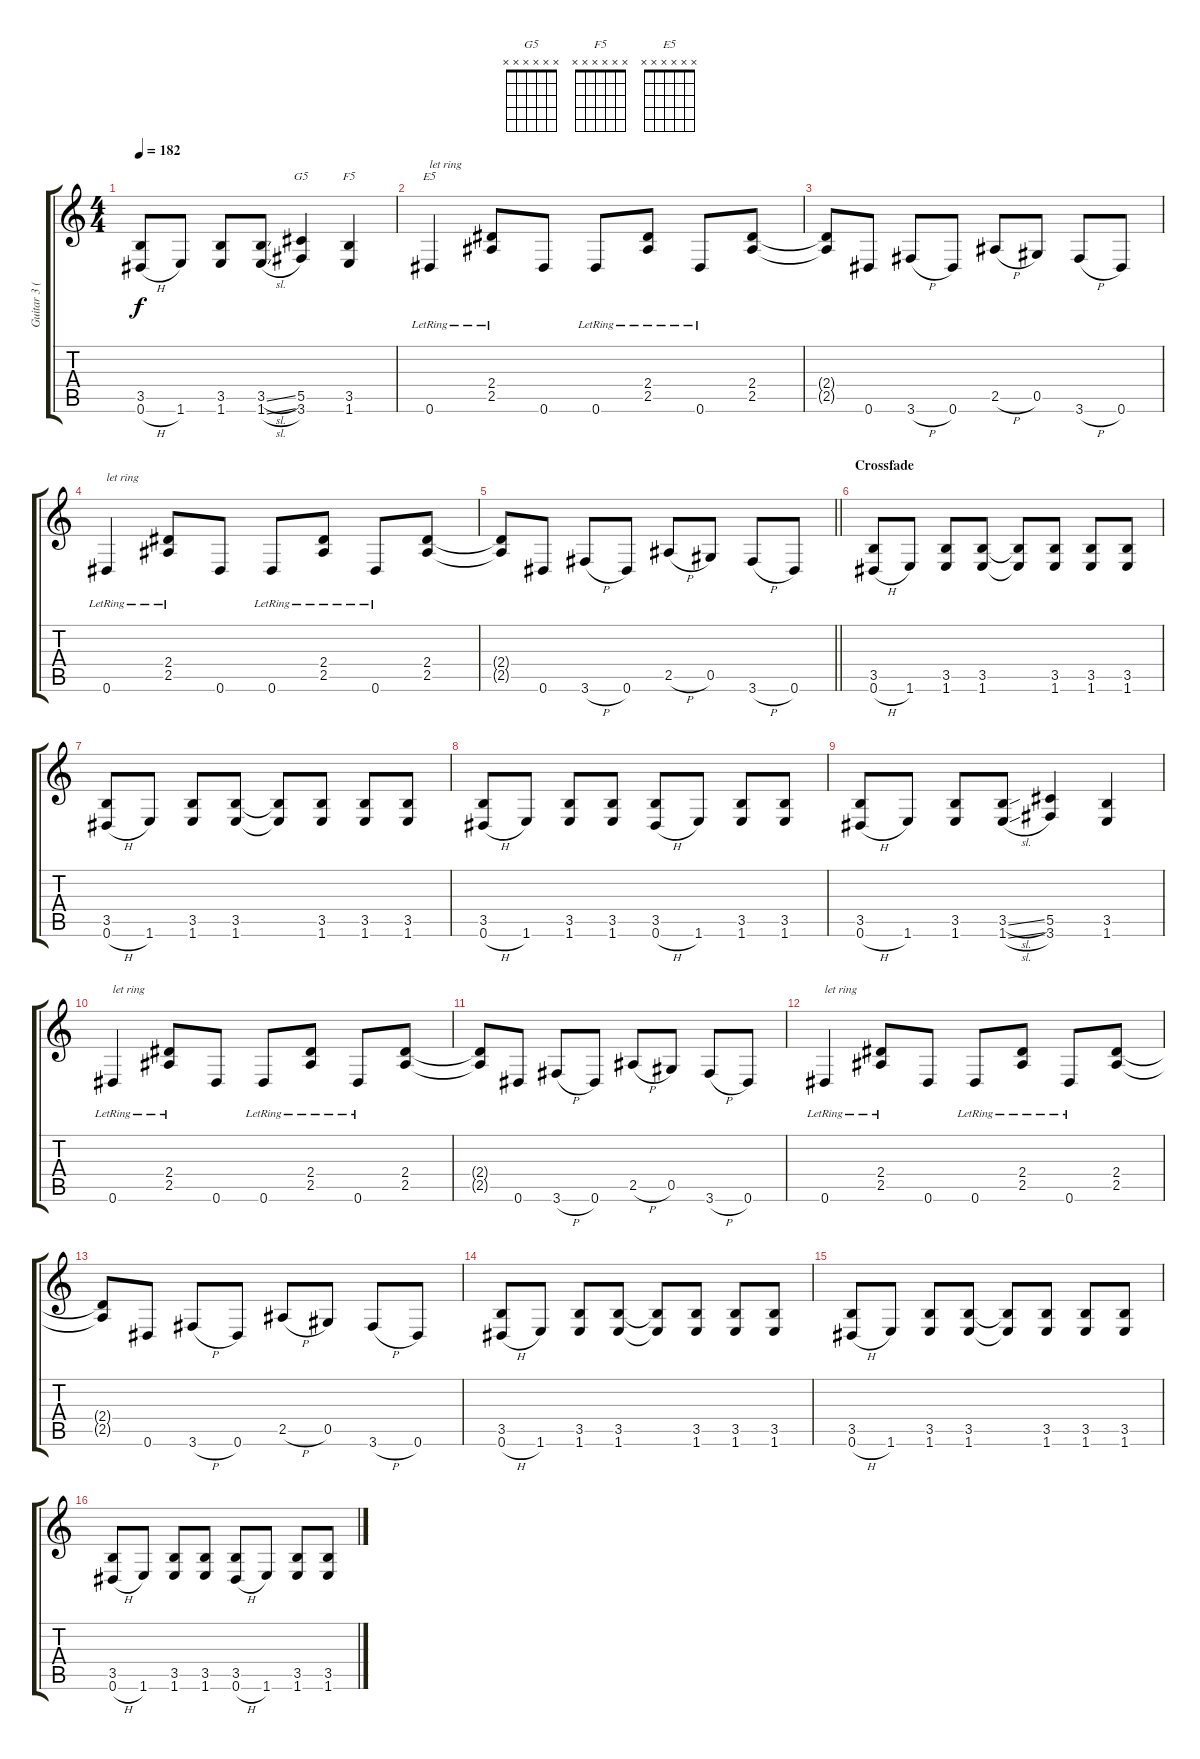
\track ("Guitar 3 (Izzy)" "Guitar 3 (") {instrument overdrivenguitar}
\staff {score tabs}
\tuning (Eb4 Bb3 Gb3 Db3 Ab2 Eb2) {hide}
\chord ("G5" x x x x x x)
\chord ("F5" x x x x x x)
\chord ("E5" x x x x x x)
\ts (4 4)
\tempo 182
\clef g2
\ks c
(3.5 0.6{h}).8{dy f} 1.6.8 (3.5 1.6).8 (3.5{sl} 1.6{sl}).8 (5.5 3.6).4{ch "G5"} (3.5 1.6).4{ch "F5"} |
0.6{lr}.4{ch "E5" txt "let ring"} (2.4{lr} 2.5{lr}).8 0.6.8 0.6{lr}.8 (2.4{lr} 2.5{lr}).8 0.6{lr}.8 (2.4 2.5).8 |
(2.4{t} 2.5{t}).8 0.6.8 3.6{h}.8 0.6.8 2.5{h}.8 0.5.8 3.6{h}.8 0.6.8 |
0.6{lr}.4{txt "let ring"} (2.4{lr} 2.5{lr}).8 0.6.8 0.6{lr}.8 (2.4{lr} 2.5{lr}).8 0.6{lr}.8 (2.4 2.5).8 |
\barLineRight lightlight
(2.4{t} 2.5{t}).8 0.6.8 3.6{h}.8 0.6.8 2.5{h}.8 0.5.8 3.6{h}.8 0.6.8 |
\section ("" "Crossfade")
(3.5 0.6{h}).8{volume 10} 1.6.8 (3.5 1.6).8 (3.5 1.6).8 (3.5{t} 1.6{t}).8 (3.5 1.6).8 (3.5 1.6).8 (3.5 1.6).8 |
(3.5 0.6{h}).8 1.6.8 (3.5 1.6).8 (3.5 1.6).8 (3.5{t} 1.6{t}).8 (3.5 1.6).8 (3.5 1.6).8 (3.5 1.6).8 |
(3.5 0.6{h}).8 1.6.8 (3.5 1.6).8 (3.5 1.6).8 (3.5 0.6{h}).8 1.6.8 (3.5 1.6).8 (3.5 1.6).8 |
(3.5 0.6{h}).8 1.6.8 (3.5 1.6).8 (3.5{sl} 1.6{sl}).8 (5.5 3.6).4 (3.5 1.6).4 |
0.6{lr}.4{txt "let ring" volume 7} (2.4{lr} 2.5{lr}).8 0.6.8 0.6{lr}.8 (2.4{lr} 2.5{lr}).8 0.6{lr}.8 (2.4 2.5).8 |
(2.4{t} 2.5{t}).8 0.6.8 3.6{h}.8 0.6.8 2.5{h}.8 0.5.8 3.6{h}.8 0.6.8 |
0.6{lr}.4{txt "let ring"} (2.4{lr} 2.5{lr}).8 0.6.8 0.6{lr}.8 (2.4{lr} 2.5{lr}).8 0.6{lr}.8 (2.4 2.5).8 |
(2.4{t} 2.5{t}).8 0.6.8 3.6{h}.8 0.6.8 2.5{h}.8 0.5.8 3.6{h}.8 0.6.8 |
(3.5 0.6{h}).8{volume 4} 1.6.8 (3.5 1.6).8 (3.5 1.6).8 (3.5{t} 1.6{t}).8 (3.5 1.6).8 (3.5 1.6).8 (3.5 1.6).8 |
(3.5 0.6{h}).8 1.6.8 (3.5 1.6).8 (3.5 1.6).8 (3.5{t} 1.6{t}).8 (3.5 1.6).8 (3.5 1.6).8 (3.5 1.6).8 |
(3.5 0.6{h}).8 1.6.8 (3.5 1.6).8 (3.5 1.6).8 (3.5 0.6{h}).8 1.6.8 (3.5 1.6).8 (3.5 1.6).8
